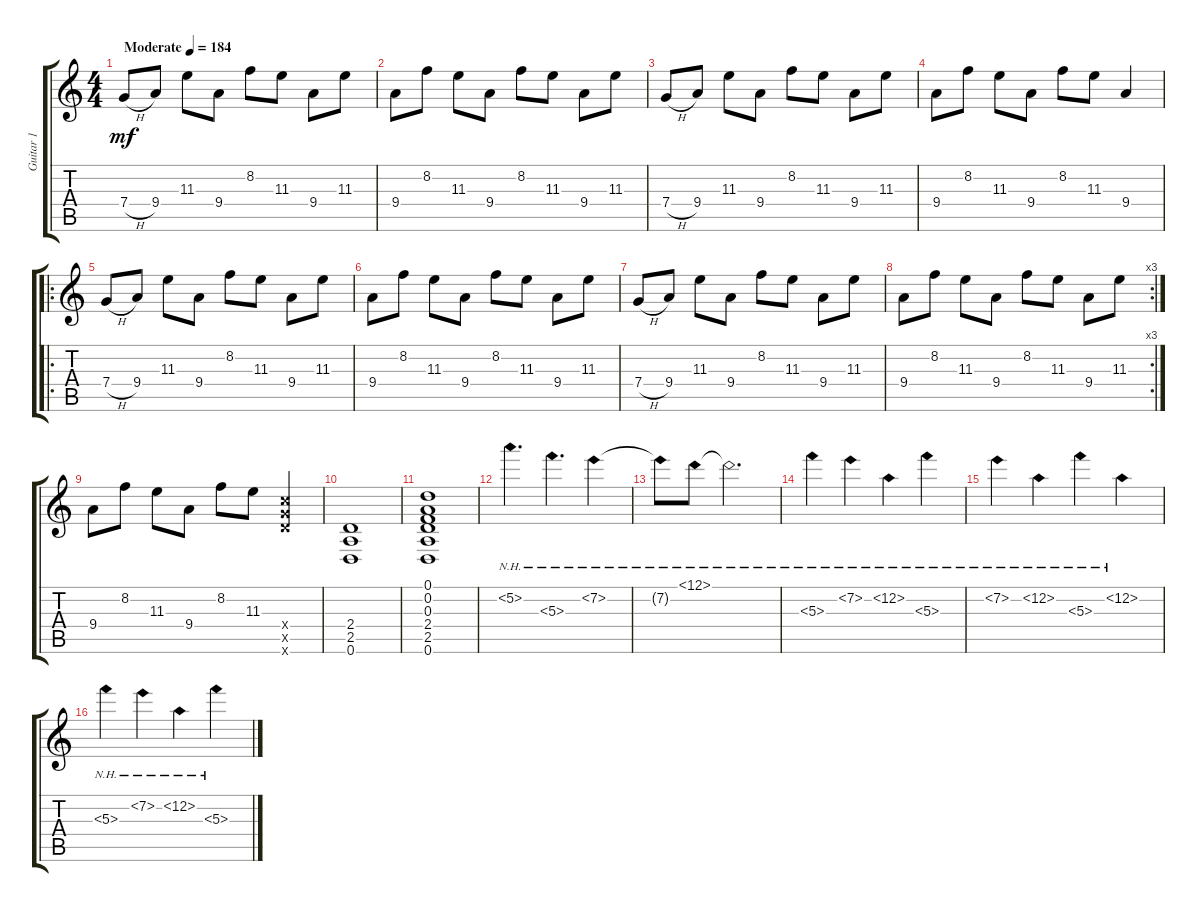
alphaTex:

\track ("Guitar 1" "Guitar 1") {instrument overdrivenguitar}
\staff {score tabs}
\tuning (D4 A3 F3 C3 G2 D2) {hide}
\ts (4 4)
\tempo (184 "Moderate")
\clef g2
\ks c
7.4{h}.8{dy mf instrument overdrivenguitar} 9.4.8 11.3.8 9.4.8 8.2.8 11.3.8 9.4.8 11.3.8 |
9.4.8 8.2.8 11.3.8 9.4.8 8.2.8 11.3.8 9.4.8 11.3.8 |
7.4{h}.8 9.4.8 11.3.8 9.4.8 8.2.8 11.3.8 9.4.8 11.3.8 |
9.4.8 8.2.8 11.3.8 9.4.8 8.2.8 11.3.8 9.4.4 |
\ro
7.4{h}.8 9.4.8 11.3.8 9.4.8 8.2.8 11.3.8 9.4.8 11.3.8 |
9.4.8 8.2.8 11.3.8 9.4.8 8.2.8 11.3.8 9.4.8 11.3.8 |
7.4{h}.8 9.4.8 11.3.8 9.4.8 8.2.8 11.3.8 9.4.8 11.3.8 |
\rc 3
9.4.8 8.2.8 11.3.8 9.4.8 8.2.8 11.3.8 9.4.8 11.3.8 |
9.4.8 8.2.8 11.3.8 9.4.8 8.2.8 11.3.8 (12.4{x} 12.5{x} 12.6{x}).4 |
(2.4 2.5 0.6).1 |
(0.1 0.2 0.3 2.4 2.5 0.6).1 |
5.2{nh}.4{d} 5.3{nh}.4{d} 7.2{nh}.4 |
7.2{nh t}.8 12.1{nh}.8 12.1{nh t}.2{d} |
5.3{nh}.4 7.2{nh}.4 12.2{nh}.4 5.3{nh}.4 |
7.2{nh}.4 12.2{nh}.4 5.3{nh}.4 12.2{nh}.4 |
5.3{nh}.4 7.2{nh}.4 12.2{nh}.4 5.3{nh}.4
